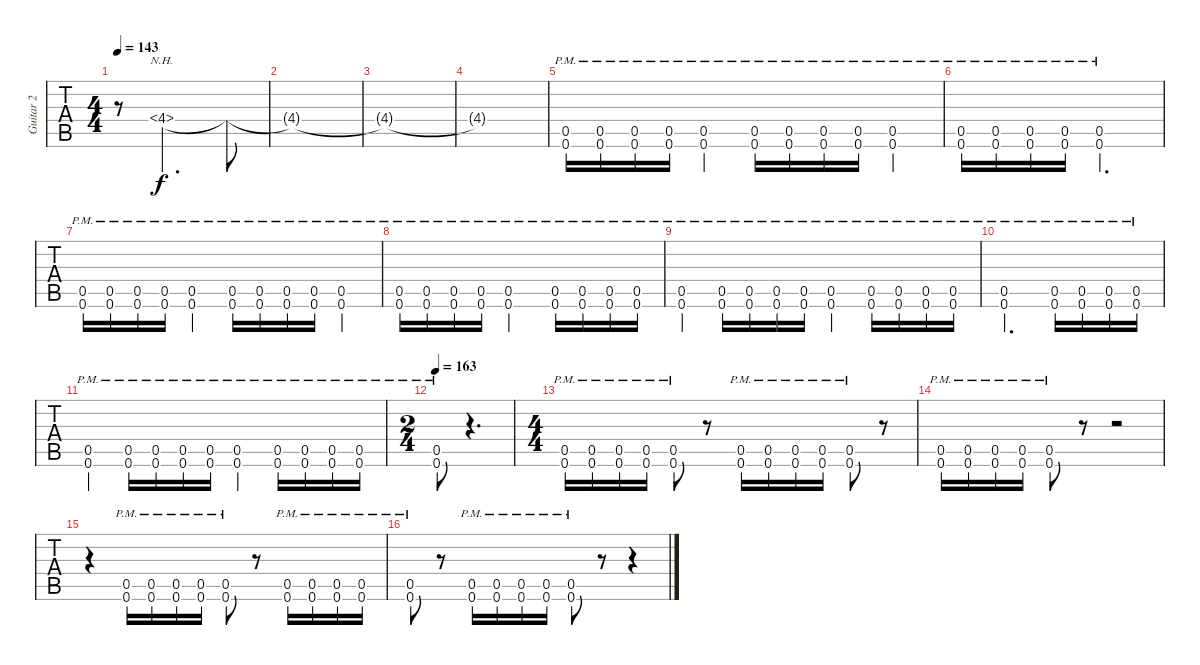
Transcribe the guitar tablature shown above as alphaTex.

\track ("Guitar 2" "Guitar 2") {instrument overdrivenguitar}
\staff {tabs}
\tuning (D4 A3 F3 C3 G2 C2) {hide}
\ts (4 4)
\tempo 143
\clef g2
\ks c
r.8{dy f volume 0} 4.4{nh}.2{d volume 16} 4.4{t}.8 |
4.4{t}.1 |
4.4{t}.1 |
4.4{t}.1 |
(0.5{pm} 0.6{pm}).16 (0.5{pm} 0.6{pm}).16 (0.5{pm} 0.6{pm}).16 (0.5{pm} 0.6{pm}).16 (0.5{pm} 0.6{pm}).4 (0.5{pm} 0.6{pm}).16 (0.5{pm} 0.6{pm}).16 (0.5{pm} 0.6{pm}).16 (0.5{pm} 0.6{pm}).16 (0.5{pm} 0.6{pm}).4 |
(0.5{pm} 0.6{pm}).16 (0.5{pm} 0.6{pm}).16 (0.5{pm} 0.6{pm}).16 (0.5{pm} 0.6{pm}).16 (0.5{pm} 0.6{pm}).2{d} |
(0.5{pm} 0.6{pm}).16 (0.5{pm} 0.6{pm}).16 (0.5{pm} 0.6{pm}).16 (0.5{pm} 0.6{pm}).16 (0.5{pm} 0.6{pm}).4 (0.5{pm} 0.6{pm}).16 (0.5{pm} 0.6{pm}).16 (0.5{pm} 0.6{pm}).16 (0.5{pm} 0.6{pm}).16 (0.5{pm} 0.6{pm}).4 |
(0.5{pm} 0.6{pm}).16 (0.5{pm} 0.6{pm}).16 (0.5{pm} 0.6{pm}).16 (0.5{pm} 0.6{pm}).16 (0.5{pm} 0.6{pm}).2 (0.5{pm} 0.6{pm}).16 (0.5{pm} 0.6{pm}).16 (0.5{pm} 0.6{pm}).16 (0.5{pm} 0.6{pm}).16 |
(0.5{pm} 0.6{pm}).4 (0.5{pm} 0.6{pm}).16 (0.5{pm} 0.6{pm}).16 (0.5{pm} 0.6{pm}).16 (0.5{pm} 0.6{pm}).16 (0.5{pm} 0.6{pm}).4 (0.5{pm} 0.6{pm}).16 (0.5{pm} 0.6{pm}).16 (0.5{pm} 0.6{pm}).16 (0.5{pm} 0.6{pm}).16 |
(0.5{pm} 0.6{pm}).2{d} (0.5{pm} 0.6{pm}).16 (0.5{pm} 0.6{pm}).16 (0.5{pm} 0.6{pm}).16 (0.5{pm} 0.6{pm}).16 |
(0.5{pm} 0.6{pm}).4 (0.5{pm} 0.6{pm}).16 (0.5{pm} 0.6{pm}).16 (0.5{pm} 0.6{pm}).16 (0.5{pm} 0.6{pm}).16 (0.5{pm} 0.6{pm}).4 (0.5{pm} 0.6{pm}).16 (0.5{pm} 0.6{pm}).16 (0.5{pm} 0.6{pm}).16 (0.5{pm} 0.6{pm}).16 |
\ts (2 4)
\tempo 163
(0.5{pm} 0.6{pm}).8 r.4{d} |
\ts (4 4)
(0.5{pm} 0.6{pm}).16 (0.5{pm} 0.6{pm}).16 (0.5{pm} 0.6{pm}).16 (0.5{pm} 0.6{pm}).16 (0.5{pm} 0.6{pm}).8 r.8 (0.5{pm} 0.6{pm}).16 (0.5{pm} 0.6{pm}).16 (0.5{pm} 0.6{pm}).16 (0.5{pm} 0.6{pm}).16 (0.5{pm} 0.6{pm}).8 r.8 |
(0.5{pm} 0.6{pm}).16 (0.5{pm} 0.6{pm}).16 (0.5{pm} 0.6{pm}).16 (0.5{pm} 0.6{pm}).16 (0.5{pm} 0.6{pm}).8 r.8 r.2 |
r.4 (0.5{pm} 0.6{pm}).16 (0.5{pm} 0.6{pm}).16 (0.5{pm} 0.6{pm}).16 (0.5{pm} 0.6{pm}).16 (0.5{pm} 0.6{pm}).8 r.8 (0.5{pm} 0.6{pm}).16 (0.5{pm} 0.6{pm}).16 (0.5{pm} 0.6{pm}).16 (0.5{pm} 0.6{pm}).16 |
(0.5{pm} 0.6{pm}).8 r.8 (0.5{pm} 0.6{pm}).16 (0.5{pm} 0.6{pm}).16 (0.5{pm} 0.6{pm}).16 (0.5{pm} 0.6{pm}).16 (0.5{pm} 0.6{pm}).8 r.8 r.4
